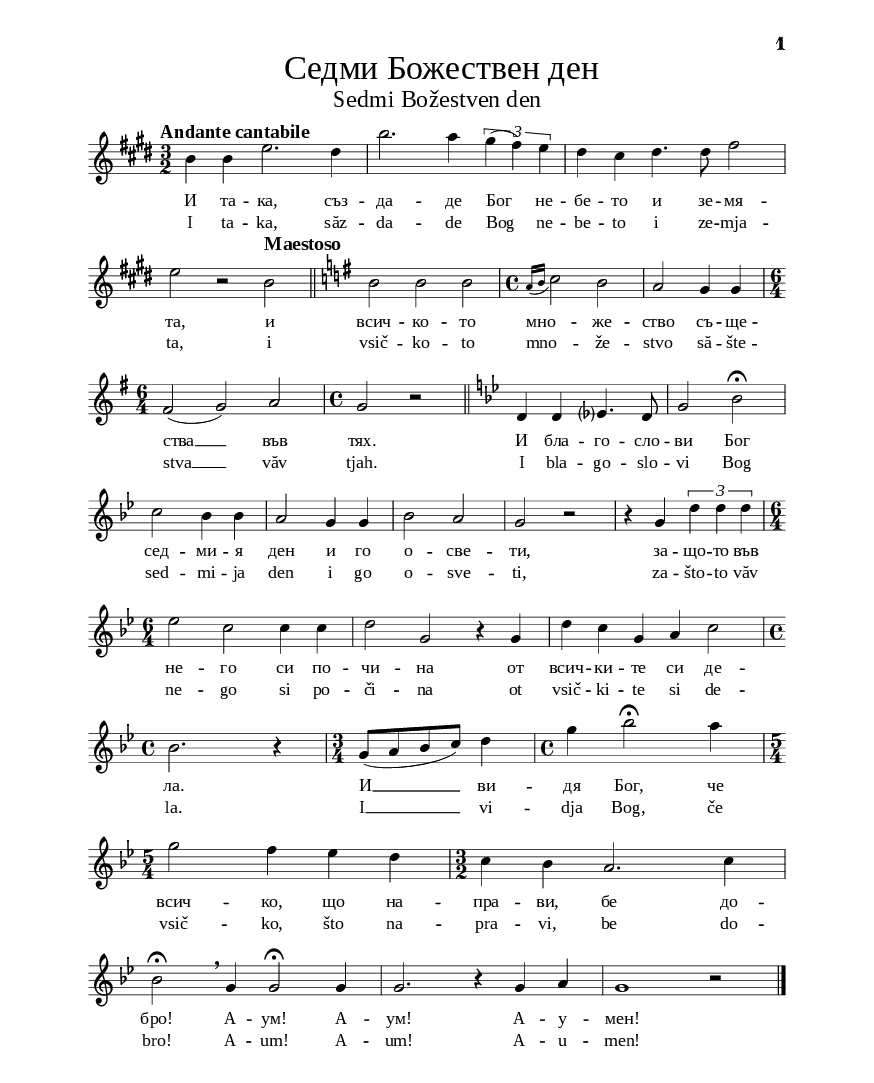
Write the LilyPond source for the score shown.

\version "2.24.2"

% include paper part and global functions
\include "include/globals.ily"

\bookpart {
  \label #'ref199
 \tocItem \markup "     Седми Божествен ден – Sedmi Božestven den "
  \include "include/bookpart-paper.ily"
  \score {
    \include "include/score-layout.ily"

    \new Voice \absolute {
      \clef treble
      \key e \major
      \time 3/2
      \tempo "Andante cantabile"
      \autoBeamOff
      b'4  b'4 e''2.  dis''4 | % 258
      b''2.  a''4 \tupletUp  \times 2/3 {
        \once \override Slur.positions = #'(1 . 1) gis''4 (  fis''4 )  e''4
      }
      | % 259
      dis''4  cis''4  dis''4.  dis''8
      fis''2 \break |
      e''2 r2   \tempo "Maestoso" b'2  \bar
      "||"
      \key g \major | % 261
      b'2  b'2  b'2 | % 262
      \time 4/4  |

      \grace { a'16 ([b'16] } c''2) b'2 | a'2 g'4 g'4 | \break

      \time 6/4  | % 264
      fis'2 ( g'2 ) a'2 | % 265
      \time 4/4  | % 265
      g'2 r2 \bar "||"
      \key g \minor | % 266
      d'4 d'4 es'?4. d'8 | % 267
      g'2  bes'2 ^\fermata \break | % 268
      c''2  bes'4  bes'4 | % 269
      a'2 g'4 g'4 |
      bes'2 a'2 | % 271
      g'2 r2 | % 272
      r4 g'4 \times 2/3 {
        d''4  d''4  d''4
      }
      \break | % 273
      \time 6/4  | % 273
      es''2  c''2  c''4  c''4 | % 274
      d''2 g'2 r4 g'4 | % 275
      d''4  c''4 g'4 a'4  c''2
      \break | % 276
      \time 4/4  | % 276
      bes'2. r4 | % 277
      \time 3/4  | % 277
      g'8 ( [ a'8 bes'8 c''8 ) ]
      d''4 | % 278
      \time 4/4  | % 278
      g''4  bes''2 ^\fermata  a''4 \break | % 279
      \time 5/4  | % 279
      g''2  f''4  es''4  d''4 |
      \time 3/2  |
      c''4  bes'4 a'2.  c''4 \break | % 281
      bes'2 ^\fermata \breathe g'4 g'2 ^\fermata
      g'4 | % 282
      g'2. r4 g'4 a'4 | % 283
      g'1 r2 \bar "|."
    }
    \addlyrics {
      И та -- ка, съз -- да -- де
      Бог не -- бе -- то и зе -- мя --
      та, и всич -- ко -- то
      мно -- же -- ство съ -- ще -- ства __  във
      тях. И бла -- го -- сло -- ви Бог
      сед -- ми -- я ден и го о -- све --
      ти, за -- що -- то във не -- го си
      по -- чи -- на от всич -- ки -- те
      си де -- ла. И __    ви -- дя
      Бог, че всич -- ко, що на -- пра --
      ви, бе до -- бро! А -- ум! А -- ум!
      А -- у -- мен!}
     \addlyrics {
      I ta -- ka, săz -- da -- de
      Bog  ne -- be -- to i ze -- mja --
      ta, i vsič -- ko -- to
      mno -- že -- stvo să -- šte -- stva __ văv
      tjah. I bla -- go -- slo -- vi Bog
      sed -- mi -- ja den i go o -- sve --
      ti, za -- što -- to văv ne -- go si
      po -- či -- na ot vsič -- ki -- te
      si de -- la. I __    vi -- dja
      Bog, če vsič -- ko, što na -- pra --
      vi, be do -- bro! A -- um! A -- um!
      A -- u -- men!}


        \header {
          title = \titleFunc " Седми Божествен ден" "Sedmi Božestven den"
        }

        \midi{}

      } % score
      \pageBreak

      % include foreign translation(s) of the song
      \version "2.24.4"

\markup \fill-line { \fontsize #deTitleFontSize "Siebter göttlicher Tag" }
\markup \null
\markup \null
\markup \abs-fontsize #11 {
\fill-line {
  \override #`(baseline-skip . ,deCoupletBaselineSkip)

  \column {
    


    \line { " " So vollendete Gott Himmel und Erde mit ihrem ganzen Heer.}

    \line { " " Und Gott segnete den siebenten Tag und heiligte ihn,}

    \line { " "weil Er an ihm ruhte von allen Seinen Werken.}

    \line { " "Und Gott sah, dass alles, was Er gemacht hatte, gut war.}

    \line { " "Aum, Aum, Aumen.}
  }

  }
}

    } % bookpart

    % Più mosso
    %
